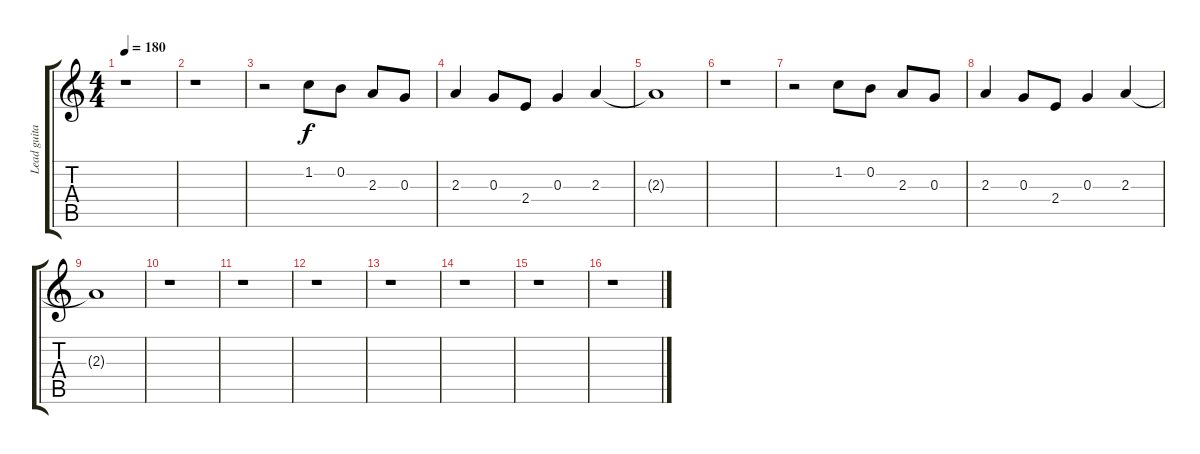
\track ("Lead guitar" "Lead guita") {instrument distortionguitar}
\staff {score tabs}
\tuning (E4 B3 G3 D3 A2 E2) {hide}
\ts (4 4)
\tempo 180
\clef g2
\ks c
r.1{dy f} |
r.1 |
r.2 1.2.8 0.2.8 2.3.8 0.3.8 |
2.3.4 0.3.8 2.4.8 0.3.4 2.3.4 |
2.3{t}.1 |
r.1 |
r.2 1.2.8 0.2.8 2.3.8 0.3.8 |
2.3.4 0.3.8 2.4.8 0.3.4 2.3.4 |
2.3{t}.1 |
r.1 |
r.1 |
r.1 |
r.1 |
r.1 |
r.1 |
r.1
